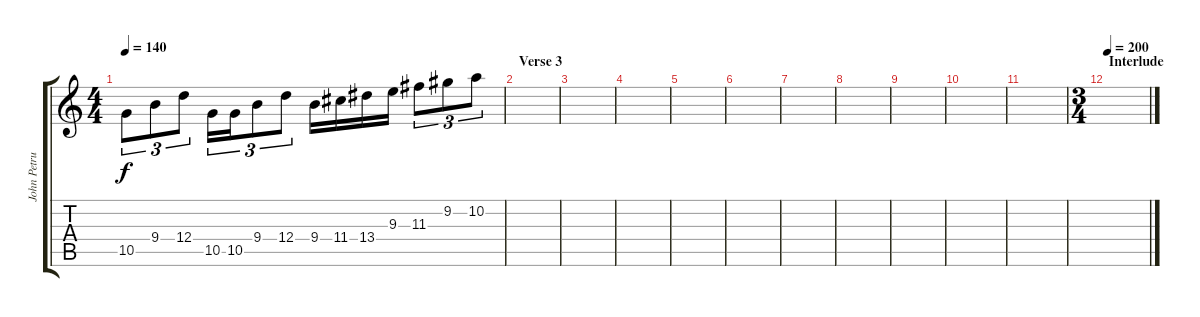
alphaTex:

\track ("John Petrucci Acoustic/Solo Guitar" "John Petru") {instrument distortionguitar}
\staff {score tabs}
\tuning (E4 B3 G3 D3 A2 E2) {hide}
\ts (4 4)
\tempo 140
\clef g2
\ks c
10.5.8{tu (3 2) dy f} 9.4.8{tu (3 2)} 12.4.8{tu (3 2)} 10.5.16{tu (3 2)} 10.5.16{tu (3 2)} 9.4.8{tu (3 2)} 12.4.8{tu (3 2)} 9.4.16 11.4.16 13.4.16 9.3.16 11.3.8{tu (3 2)} 9.2.8{tu (3 2)} 10.2.8{tu (3 2)} |
\section ("" "Verse 3")
|
|
|
|
|
|
|
|
|
|
\ts (3 4)
\section ("" "Interlude")
\tempo 200
